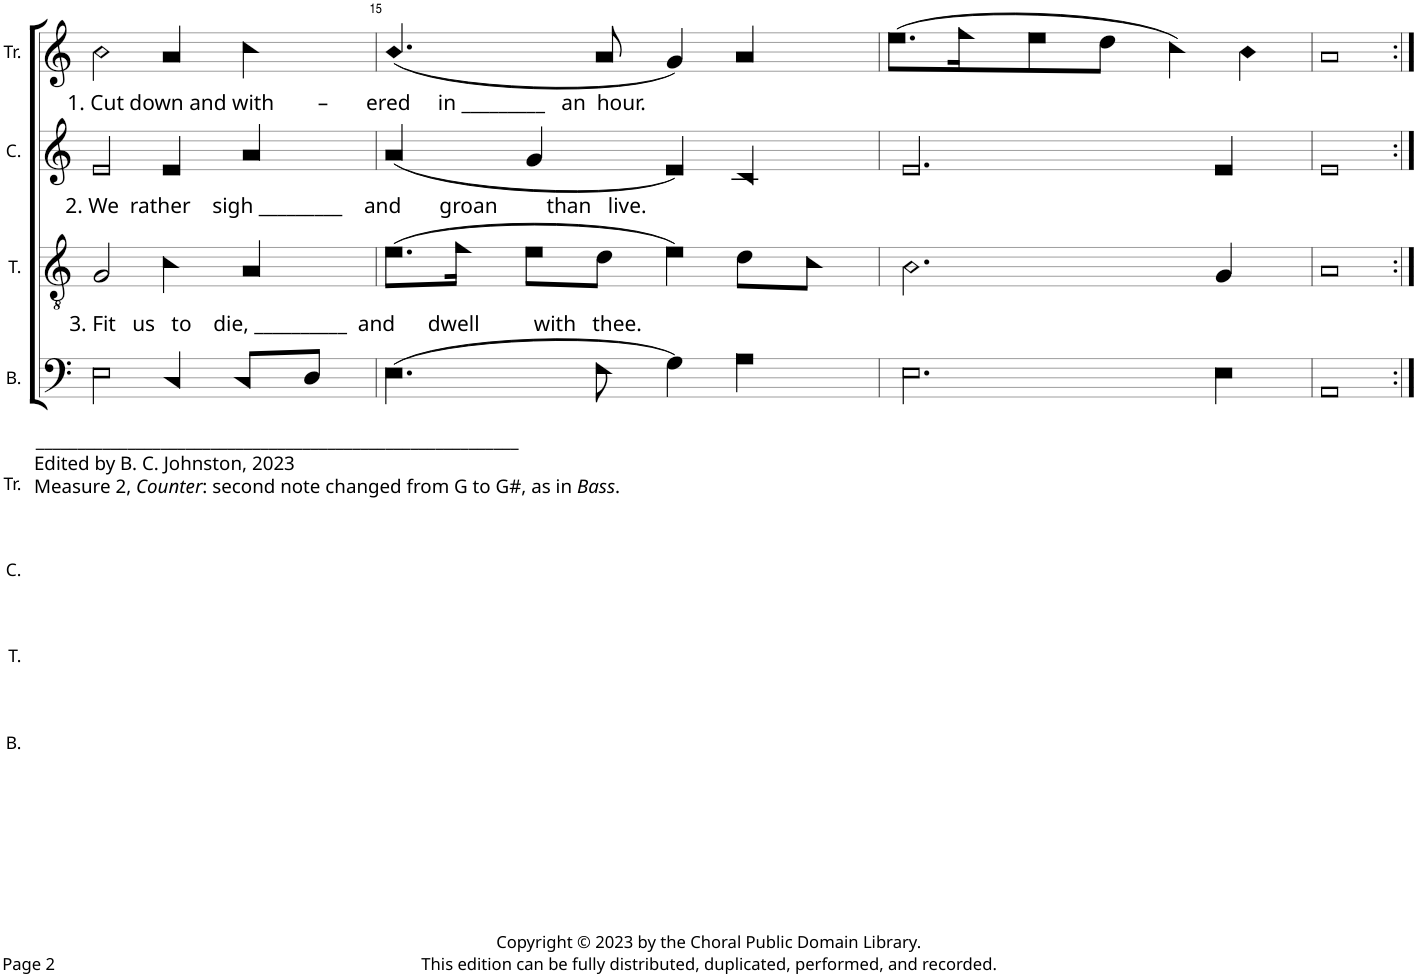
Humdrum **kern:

**kern	**kern	**kern	**kern
*part4	*part3	*part2	*part1
*staff4	*staff3	*staff2	*staff1
*I"B.	*I"T.	*I"C.	*I"Tr.
*I'B.	*I'T.	*I'C.	*I'Tr.
!!LO:PB:g=z
*clefF4	*clefGv2	*clefG2	*clefG2
*k[]	*k[]	*k[]	*k[]
*M4/4	*M4/4	*M4/4	*M4/4
*met(c)	*met(c)	*met(c)	*met(c)
=14	=14	=14	=14
!	!	!	!LO:TX:b:t=1. Cut down and with        –       ered     in _________   an  hour.
!	!	!LO:TX:b:t=2. We  rather    sigh _________    and       groan         than   live.	!
!	!LO:TX:b:t=3. Fit   us   to    die, __________  and      dwell          with   thee.	!	!
!LO:TX:b:t=__________________________________________________________	!	!	!
!LO:TX:b:t=Edited by B. C. Johnston, 2023	!	!	!
!LO:TX:b:t=Measure 2,	!	!	!
!LO:TX:b:i:t=Counter	!	!	!
!LO:TX:b:t=&colon; second note changed from G to G#, as in	!	!	!
!LO:TX:b:i:t=Bass	!	!	!
!LO:TX:b:t=.	!	!	!
2E!\	2G!/	2e!/	2b!\
4C!/	4c!\	4e!/	4a!/
8C!/L	4A!/	4a!/	4cc!\
8D!/J	.	.	.
=15	=15	=15	=15
(4.E!\	(8.e!\L	(4a!/	(4.b!/
.	16f!\Jk	.	.
.	8e!\L	4g!/	.
8F!\	8d!\J	.	8a!/
4G!\)	4e!\)	4e!/)	4g!/)
4A!\	8d!\L	4c!/	4a!/
.	8c!\J	.	.
=16	=16	=16	=16
2.E!\	2.B!\	2.e!/	(8.ee!\L
.	.	.	16ff!\K
.	.	.	8ee!\
.	.	.	8dd!\J
.	.	.	4cc!\)
4E!\	4G!/	4e!/	4b!\
=17	=17	=17	=17
1AA!	1A!	1e!	1a!
=:|!	=:|!	=:|!	=:|!
*-	*-	*-	*-
